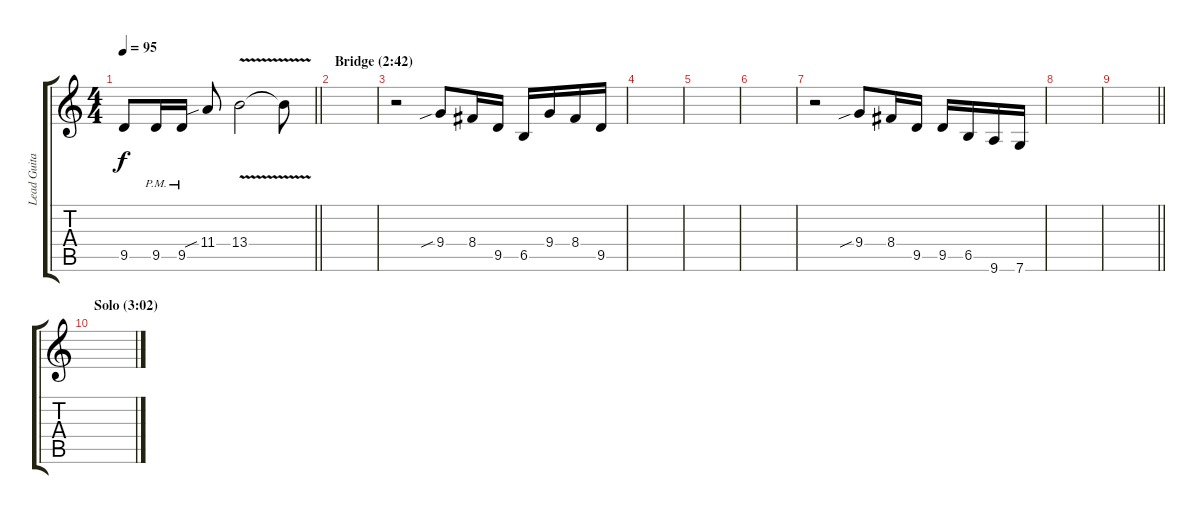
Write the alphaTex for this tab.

\track ("Lead Guitar" "Lead Guita") {instrument distortionguitar}
\staff {score tabs}
\tuning (C4 G3 Eb3 Bb2 F2 C2) {hide}
\ts (4 4)
\tempo 95
\clef g2
\barLineRight lightlight
\ks c
9.5.8{dy f} 9.5{pm}.16 9.5{pm}.16 11.4{sib}.8 13.4{v}.2 13.4{t}.8 |
\section ("" "Bridge (2:42)")
|
r.2 9.4{sib}.8 8.4.16 9.5.16 6.5.16 9.4.16 8.4.16 9.5.16 |
|
|
|
r.2 9.4{sib}.8 8.4.16 9.5.16 9.5.16 6.5.16 9.6.16 7.6.16 |
|
\barLineRight lightlight
|
\section ("" "Solo (3:02)")
